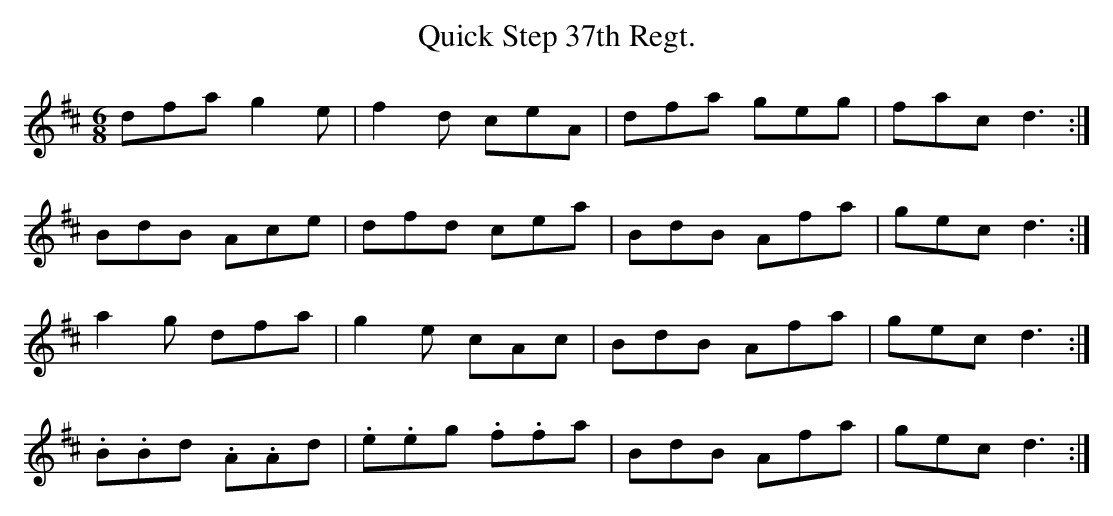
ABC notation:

X:1
T:Quick Step 37th Regt.
M:6/8
L:1/8
K:D
dfa   g2e | f2d   ceA |dfa geg|fac d3:|
BdB   Ace | dfd   cea |BdB Afa|gec d3:|
a2g   dfa | g2e   cAc |BdB Afa|gec d3:|
.B.Bd .A.Ad|.e.eg .f.fa|BdB Afa|gec d3:|
